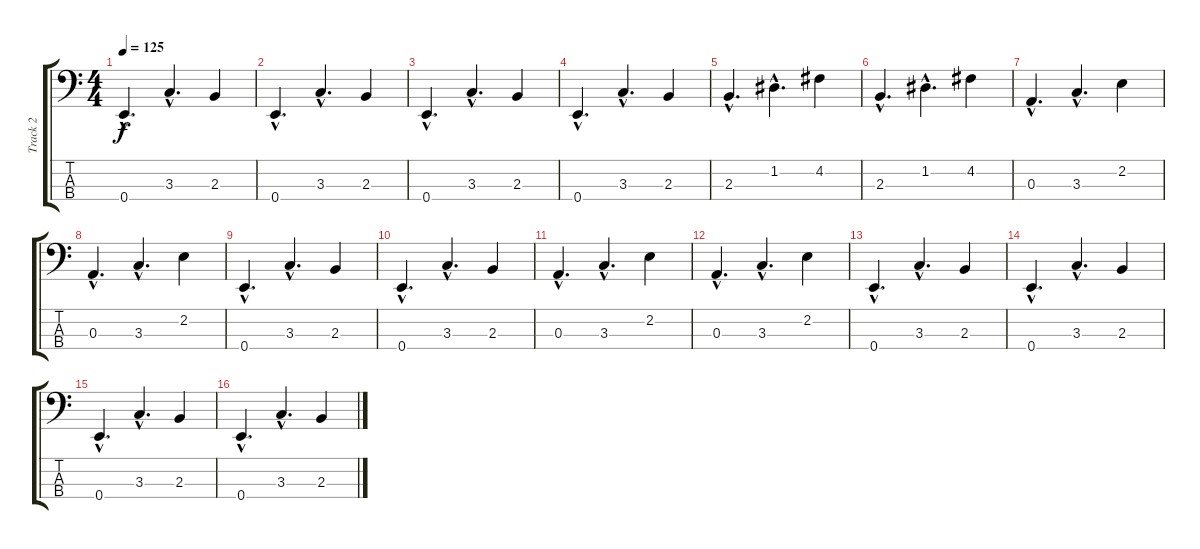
\track ("Track 2" "Track 2") {instrument electricbasspick}
\staff {score tabs}
\tuning (G2 D2 A1 E1) {hide}
\ts (4 4)
\tempo 125
\clef f4
\ks c
0.4{hac}.4{d dy f} 3.3{hac}.4{d} 2.3.4 |
0.4{hac}.4{d} 3.3{hac}.4{d} 2.3.4 |
0.4{hac}.4{d} 3.3{hac}.4{d} 2.3.4 |
0.4{hac}.4{d} 3.3{hac}.4{d} 2.3.4 |
2.3{hac}.4{d} 1.2{hac}.4{d} 4.2.4 |
2.3{hac}.4{d} 1.2{hac}.4{d} 4.2.4 |
0.3{hac}.4{d} 3.3{hac}.4{d} 2.2.4 |
0.3{hac}.4{d} 3.3{hac}.4{d} 2.2.4 |
0.4{hac}.4{d} 3.3{hac}.4{d} 2.3.4 |
0.4{hac}.4{d} 3.3{hac}.4{d} 2.3.4 |
0.3{hac}.4{d} 3.3{hac}.4{d} 2.2.4 |
0.3{hac}.4{d} 3.3{hac}.4{d} 2.2.4 |
0.4{hac}.4{d} 3.3{hac}.4{d} 2.3.4 |
0.4{hac}.4{d} 3.3{hac}.4{d} 2.3.4 |
0.4{hac}.4{d} 3.3{hac}.4{d} 2.3.4 |
0.4{hac}.4{d} 3.3{hac}.4{d} 2.3.4
